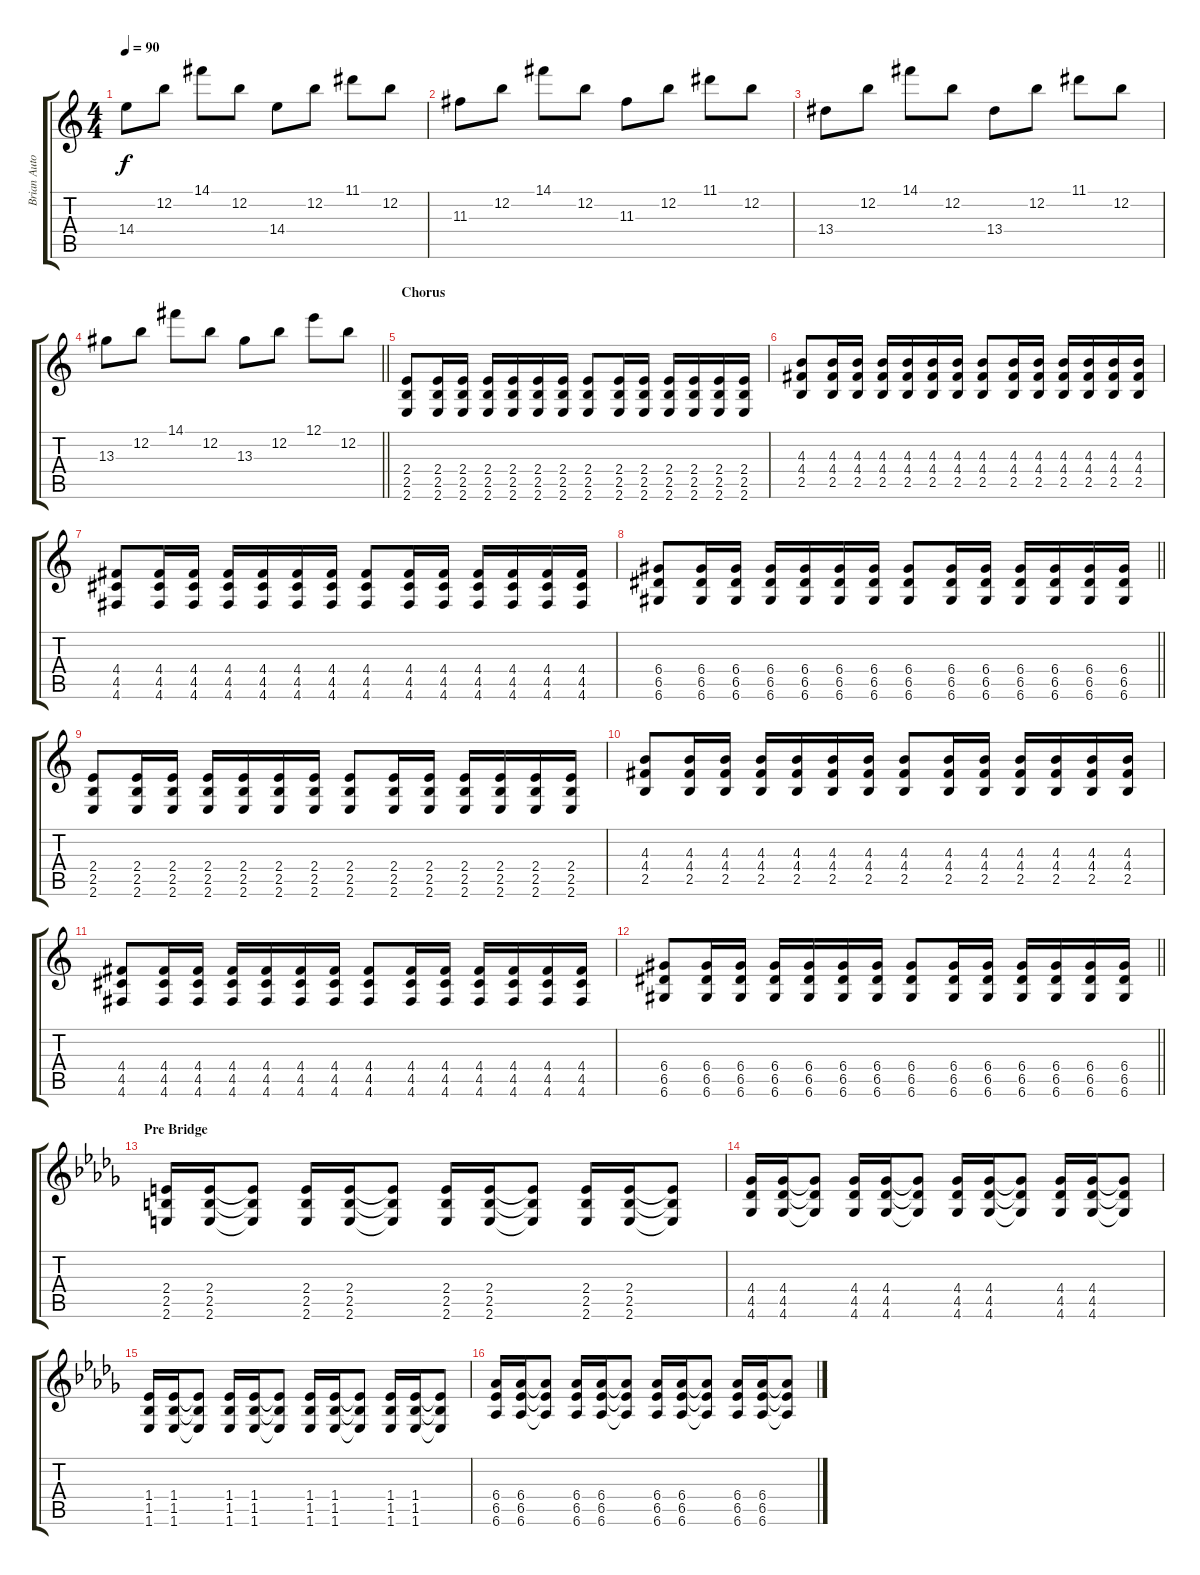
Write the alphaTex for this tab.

\track ("Brian Autore (Guitar II)" "Brian Auto") {instrument overdrivenguitar}
\staff {score tabs}
\tuning (E4 B3 G3 D3 A2 D2) {hide}
\ts (4 4)
\tempo 90
\clef g2
\ks c
14.4.8{dy f volume 12 instrument electricguitarclean} 12.2.8 14.1.8 12.2.8 14.4.8 12.2.8 11.1.8 12.2.8 |
11.3.8{volume 10 instrument electricguitarclean} 12.2.8 14.1.8 12.2.8 11.3.8 12.2.8 11.1.8 12.2.8 |
13.4.8{volume 10 instrument electricguitarclean} 12.2.8 14.1.8 12.2.8 13.4.8 12.2.8 11.1.8 12.2.8 |
\barLineRight lightlight
13.3.8{volume 10 instrument electricguitarclean} 12.2.8 14.1.8 12.2.8 13.3.8 12.2.8 12.1.8 12.2.8 |
\section ("" "Chorus")
(2.4 2.5 2.6).8{volume 13 instrument overdrivenguitar} (2.4 2.5 2.6).16 (2.4 2.5 2.6).16 (2.4 2.5 2.6).16 (2.4 2.5 2.6).16 (2.4 2.5 2.6).16 (2.4 2.5 2.6).16 (2.4 2.5 2.6).8 (2.4 2.5 2.6).16 (2.4 2.5 2.6).16 (2.4 2.5 2.6).16 (2.4 2.5 2.6).16 (2.4 2.5 2.6).16 (2.4 2.5 2.6).16 |
(4.3 4.4 2.5).8 (4.3 4.4 2.5).16 (4.3 4.4 2.5).16 (4.3 4.4 2.5).16 (4.3 4.4 2.5).16 (4.3 4.4 2.5).16 (4.3 4.4 2.5).16 (4.3 4.4 2.5).8 (4.3 4.4 2.5).16 (4.3 4.4 2.5).16 (4.3 4.4 2.5).16 (4.3 4.4 2.5).16 (4.3 4.4 2.5).16 (4.3 4.4 2.5).16 |
(4.4 4.5 4.6).8 (4.4 4.5 4.6).16 (4.4 4.5 4.6).16 (4.4 4.5 4.6).16 (4.4 4.5 4.6).16 (4.4 4.5 4.6).16 (4.4 4.5 4.6).16 (4.4 4.5 4.6).8 (4.4 4.5 4.6).16 (4.4 4.5 4.6).16 (4.4 4.5 4.6).16 (4.4 4.5 4.6).16 (4.4 4.5 4.6).16 (4.4 4.5 4.6).16 |
\barLineRight lightlight
(6.4 6.5 6.6).8 (6.4 6.5 6.6).16 (6.4 6.5 6.6).16 (6.4 6.5 6.6).16 (6.4 6.5 6.6).16 (6.4 6.5 6.6).16 (6.4 6.5 6.6).16 (6.4 6.5 6.6).8 (6.4 6.5 6.6).16 (6.4 6.5 6.6).16 (6.4 6.5 6.6).16 (6.4 6.5 6.6).16 (6.4 6.5 6.6).16 (6.4 6.5 6.6).16 |
(2.4 2.5 2.6).8 (2.4 2.5 2.6).16 (2.4 2.5 2.6).16 (2.4 2.5 2.6).16 (2.4 2.5 2.6).16 (2.4 2.5 2.6).16 (2.4 2.5 2.6).16 (2.4 2.5 2.6).8 (2.4 2.5 2.6).16 (2.4 2.5 2.6).16 (2.4 2.5 2.6).16 (2.4 2.5 2.6).16 (2.4 2.5 2.6).16 (2.4 2.5 2.6).16 |
(4.3 4.4 2.5).8 (4.3 4.4 2.5).16 (4.3 4.4 2.5).16 (4.3 4.4 2.5).16 (4.3 4.4 2.5).16 (4.3 4.4 2.5).16 (4.3 4.4 2.5).16 (4.3 4.4 2.5).8 (4.3 4.4 2.5).16 (4.3 4.4 2.5).16 (4.3 4.4 2.5).16 (4.3 4.4 2.5).16 (4.3 4.4 2.5).16 (4.3 4.4 2.5).16 |
(4.4 4.5 4.6).8 (4.4 4.5 4.6).16 (4.4 4.5 4.6).16 (4.4 4.5 4.6).16 (4.4 4.5 4.6).16 (4.4 4.5 4.6).16 (4.4 4.5 4.6).16 (4.4 4.5 4.6).8 (4.4 4.5 4.6).16 (4.4 4.5 4.6).16 (4.4 4.5 4.6).16 (4.4 4.5 4.6).16 (4.4 4.5 4.6).16 (4.4 4.5 4.6).16 |
\barLineRight lightlight
(6.4 6.5 6.6).8 (6.4 6.5 6.6).16 (6.4 6.5 6.6).16 (6.4 6.5 6.6).16 (6.4 6.5 6.6).16 (6.4 6.5 6.6).16 (6.4 6.5 6.6).16 (6.4 6.5 6.6).8 (6.4 6.5 6.6).16 (6.4 6.5 6.6).16 (6.4 6.5 6.6).16 (6.4 6.5 6.6).16 (6.4 6.5 6.6).16 (6.4 6.5 6.6).16 |
\section ("" "Pre Bridge")
\ks db
(2.4 2.5 2.6).16 (2.4 2.5 2.6).16 (2.4{t} 2.5{t} 2.6{t}).8 (2.4 2.5 2.6).16 (2.4 2.5 2.6).16 (2.4{t} 2.5{t} 2.6{t}).8 (2.4 2.5 2.6).16 (2.4 2.5 2.6).16 (2.4{t} 2.5{t} 2.6{t}).8 (2.4 2.5 2.6).16 (2.4 2.5 2.6).16 (2.4{t} 2.5{t} 2.6{t}).8 |
(4.4 4.5 4.6).16 (4.4 4.5 4.6).16 (4.4{t} 4.5{t} 4.6{t}).8 (4.4 4.5 4.6).16 (4.4 4.5 4.6).16 (4.4{t} 4.5{t} 4.6{t}).8 (4.4 4.5 4.6).16 (4.4 4.5 4.6).16 (4.4{t} 4.5{t} 4.6{t}).8 (4.4 4.5 4.6).16 (4.4 4.5 4.6).16 (4.4{t} 4.5{t} 4.6{t}).8 |
(1.4 1.5 1.6).16 (1.4 1.5 1.6).16 (1.4{t} 1.5{t} 1.6{t}).8 (1.4 1.5 1.6).16 (1.4 1.5 1.6).16 (1.4{t} 1.5{t} 1.6{t}).8 (1.4 1.5 1.6).16 (1.4 1.5 1.6).16 (1.4{t} 1.5{t} 1.6{t}).8 (1.4 1.5 1.6).16 (1.4 1.5 1.6).16 (1.4{t} 1.5{t} 1.6{t}).8 |
(6.4 6.5 6.6).16 (6.4 6.5 6.6).16 (6.4{t} 6.5{t} 6.6{t}).8 (6.4 6.5 6.6).16 (6.4 6.5 6.6).16 (6.4{t} 6.5{t} 6.6{t}).8 (6.4 6.5 6.6).16 (6.4 6.5 6.6).16 (6.4{t} 6.5{t} 6.6{t}).8 (6.4 6.5 6.6).16 (6.4 6.5 6.6).16 (6.4{t} 6.5{t} 6.6{t}).8
